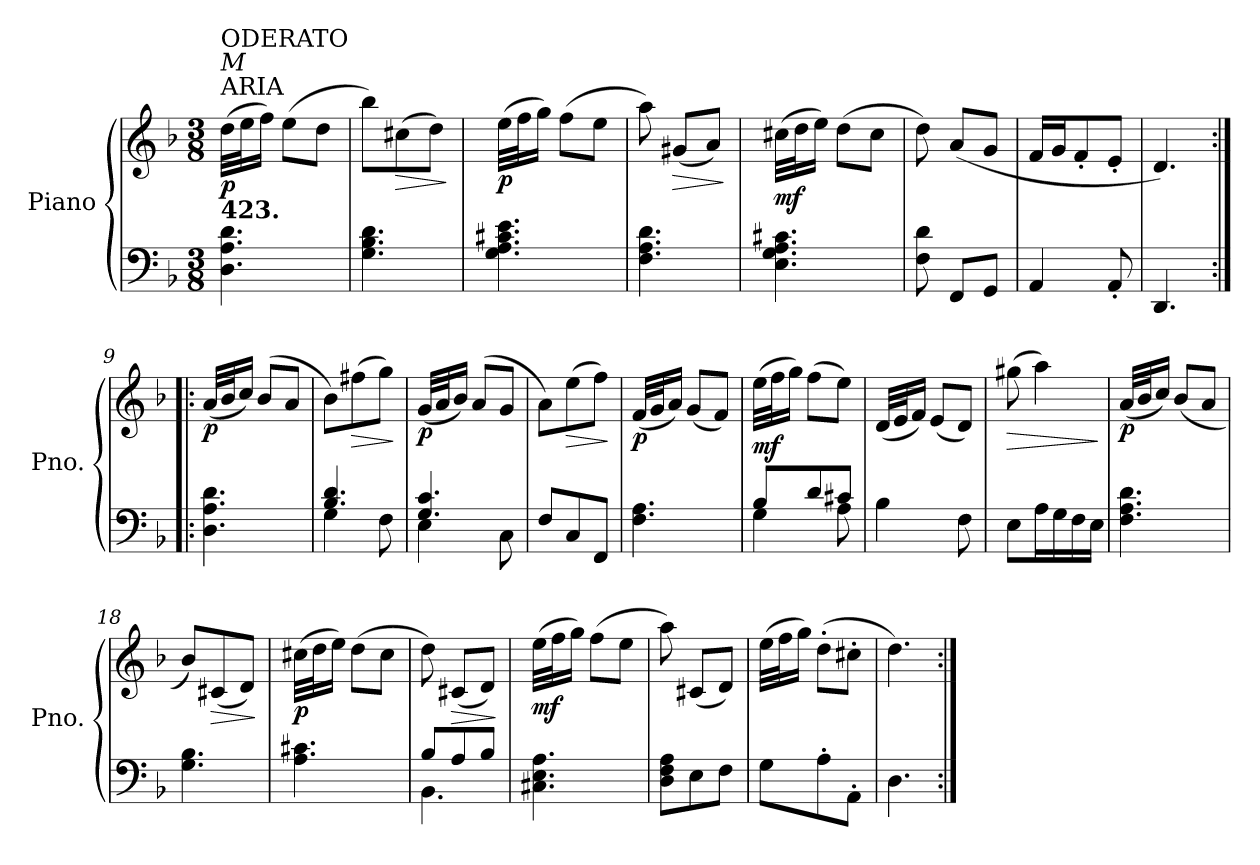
**kern	**kern	**dynam
*part1	*part1	*part1
*staff2	*staff1	*staff1/2
*I"Piano	*	*
*I'Pno.	*	*
*clefF4	*clefG2	*
*k[b-]	*k[b-]	*
*M3/8	*M3/8	*
*MM60	*MM60	*
=1	=1	=1
!	!LO:TX:a:t=ARIA	!
!	!LO:TX:a:i:t=M	!
!	!LO:TX:a:t=ODERATO	!
!LO:TX:a:B:t=423.	!	!
!	!	!LO:DY:b
4.D\ 4.A\ 4.d\	(>32dd\LLL	p
.	32ee\J	.
.	16ff\JJ)	.
.	(>8ee\L	.
.	8dd\J	.
=2	=2	=2
4.G\< 4.B-\< 4.d\<	8bb-\L)	.
!	!	!LO:HP:b
.	(>8cc#X\	>
.	8dd\J)	.
.	.	]
=3	=3	=3
!	!	!LO:DY:b
4.G\< 4.A\< 4.c#X\< 4.e\<	(>32ee\LLL	p
.	32ff\J	.
.	16gg\JJ)	.
.	(>8ff\L	.
.	8ee\J	.
=4	=4	=4
4.F\ 4.A\ 4.d\	8aa\)	.
!	!	!LO:HP:b
.	(<8g#X/L	>
.	8a/J)	.
.	.	]
!!LO:LB:g=z
=5	=5	=5
!	!	!LO:DY:b
4.E\ 4.G\ 4.A\ 4.c#X\	(>32cc#X\LLL	mf
.	32dd\J	.
.	16ee\JJ)	.
.	(>8dd\L	.
.	8cc#\J	.
=6	=6	=6
8F\< 8d\<	8dd\)	.
8FF</L	(<8a/L	.
8GG/J	8g/J	.
=7	=7	=7
*	*MM57	*
4AA/	16f/LL	.
.	16g/J	.
.	8f'/	.
8AA<'/	8e'/J	.
=8	=8	=8
4.DD/	4.d/)	.
=9:|!|:	=9:|!|:	=9:|!|:
*	*MM60	*
!	!	!LO:DY:b
4.D\ 4.A\ 4.d\	(<32a/LLL	p
.	32b-/J	.
.	16cc/JJ)	.
.	(<8b-/L	.
.	8a/J	.
!!LO:LB:g=z
=10	=10	=10
*^	*	*
4.B-/ 4.d/	4G<\	8b-\L)	.
!	!	!	!LO:HP:b
.	.	(>8ff#X\	>
.	8F\	8gg\J)	.
*v	*v	*	*
.	.	]
=11	=11	=11
*^	*	*
!	!	!	!LO:DY:b
4.G/ 4.c/	4E\	(<32g/LLL	p
.	.	32a/J	.
.	.	16b-/JJ)	.
.	.	(<8a/L	.
.	8C<\	8g/J	.
*v	*v	*	*
=12	=12	=12
8F/L	8a\L)	.
!	!	!LO:HP:b
8C/	(>8ee\	>
8FF/J	8ff\J)	.
.	.	]
=13	=13	=13
!	!	!LO:DY:b
4.F\ 4.A\	(<32f/LLL	p
.	32g/J	.
.	16a/JJ)	.
.	(<8g/L	.
.	8f/J)	.
=14	=14	=14
*^	*	*
!	!	!	!LO:DY:b
8B-/L	4G\	(>32ee\LLL	mf
.	.	32ff\J	.
.	.	16gg\JJ)	.
8d/	.	(>8ff\L	.
8c#X/J	8A\	8ee\J)	.
*v	*v	*	*
!!LO:LB:g=z
=15	=15	=15
4B-\	(<32d/LLL	.
.	32e/J	.
.	16f/JJ)	.
.	(<8e/L	.
8F<\	8d/J)	.
=16	=16	=16
!	!	!LO:HP:b
8E\L	(>8gg#X\	>
16A<\L	4aa\)	.
16G\	.	.
16F\	.	.
16E\JJ	.	.
.	.	]
=17	=17	=17
!	!	!LO:DY:b
4.F\ 4.A\ 4.d\	(<32a/LLL	p
.	32b-/J	.
.	16cc/JJ)	.
.	(<8b-/L	.
.	8a/J	.
=18	=18	=18
4.G\<< 4.B-\<<	8b-/L)	.
!	!	!LO:HP:b
.	(<8c#X/	>
.	8d/J)	.
.	.	]
=19	=19	=19
!	!	!LO:DY:b
4.A\<< 4.c#X\<<	(>32cc#X\LLL	p
.	32dd\J	.
.	16ee\JJ)	.
.	(>8dd\L	.
.	8cc#\J	.
!!LO:LB:g=z
=20	=20	=20
*^	*	*
8B-/L	4.BB-\	8dd\)	.
!	!	!	!LO:HP:b
8A</	.	(<8c#X/L	>
8B-</J	.	8d/J)	.
*v	*v	*	*
.	.	]
=21	=21	=21
!	!	!LO:DY:b
4.C#X\< 4.E\< 4.A\<	(>32ee\LLL	mf
.	32ff\J	.
.	16gg\JJ)	.
.	(>8ff\L	.
.	8ee\J	.
=22	=22	=22
8D\<<< 8F\<<< 8A\<<<L	8aa\)	.
8E<\	(<8c#X/L	.
8F\J	8d/J)	.
=23	=23	=23
*	*MM57	*
8G\L	(>32ee\LLL	.
.	32ff\J	.
.	16gg\JJ)	.
*	*MM56	*
8A'\	(>8dd'\L	.
8AA'\J	8cc#X'\J	.
=24	=24	=24
4.D\	4.dd\)	.
=:|!	=:|!	=:|!
*-	*-	*-
